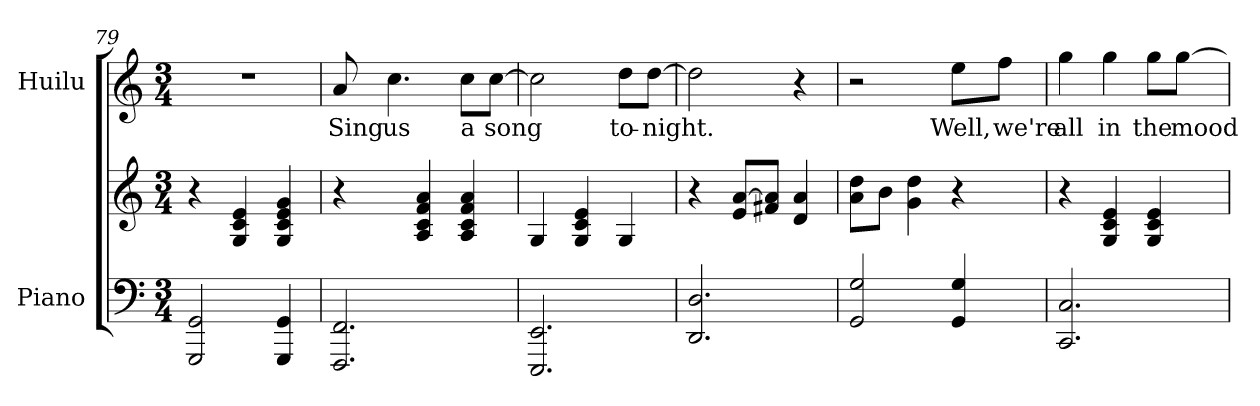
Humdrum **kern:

**kern	**kern	**kern	**text
*part2	*part2	*part1	*part1
*staff3	*staff2	*staff1	*staff1
*I"Piano	*	*I"Huilu	*
*I'Pno	*	*	*
!!LO:PB:g=z
*clefF4	*clefG2	*clefG2	*
*k[]	*k[]	*k[]	*
*M3/4	*M3/4	*M3/4	*
=79	=79	=79	=79
2GGG/ 2GG/	4r	2.r	.
.	4G/ 4c/ 4e/	.	.
4GGG/ 4GG/	4G/ 4c/ 4e/ 4g/	.	.
=80	=80	=80	=80
2.FFF/ 2.FF/	4r	8a/	Sing
.	.	4.cc\	us
.	4A/ 4c/ 4f/ 4a/	.	.
.	4A/ 4c/ 4f/ 4a/	8cc\L	a
.	.	[8cc\J	song
=81	=81	=81	=81
2.EEE/ 2.EE/	4G/	2cc\]	.
.	4G/ 4c/ 4e/	.	.
.	4G/	8dd\L	to-
.	.	[8dd\J	-night.
=82	=82	=82	=82
2.DD/ 2.D/	4r	2dd\]	.
.	8e/ [8a/L	.	.
.	8f#X/ 8a/]J	.	.
.	4d/ 4a/	4r	.
=83	=83	=83	=83
2GG/ 2G/	8a\ 8dd\L	2r	.
.	8b\J	.	.
.	4g\ 4dd\	.	.
4GG/ 4G/	4r	8ee\L	Well,
.	.	8ff\J	we're
=84	=84	=84	=84
2.CC/ 2.C/	4r	4gg\	all
.	4G/ 4c/ 4e/	4gg\	in
.	4G/ 4c/ 4e/	8gg\L	the
.	.	[8gg\J	mood
=	=	=	=
*-	*-	*-	*-
